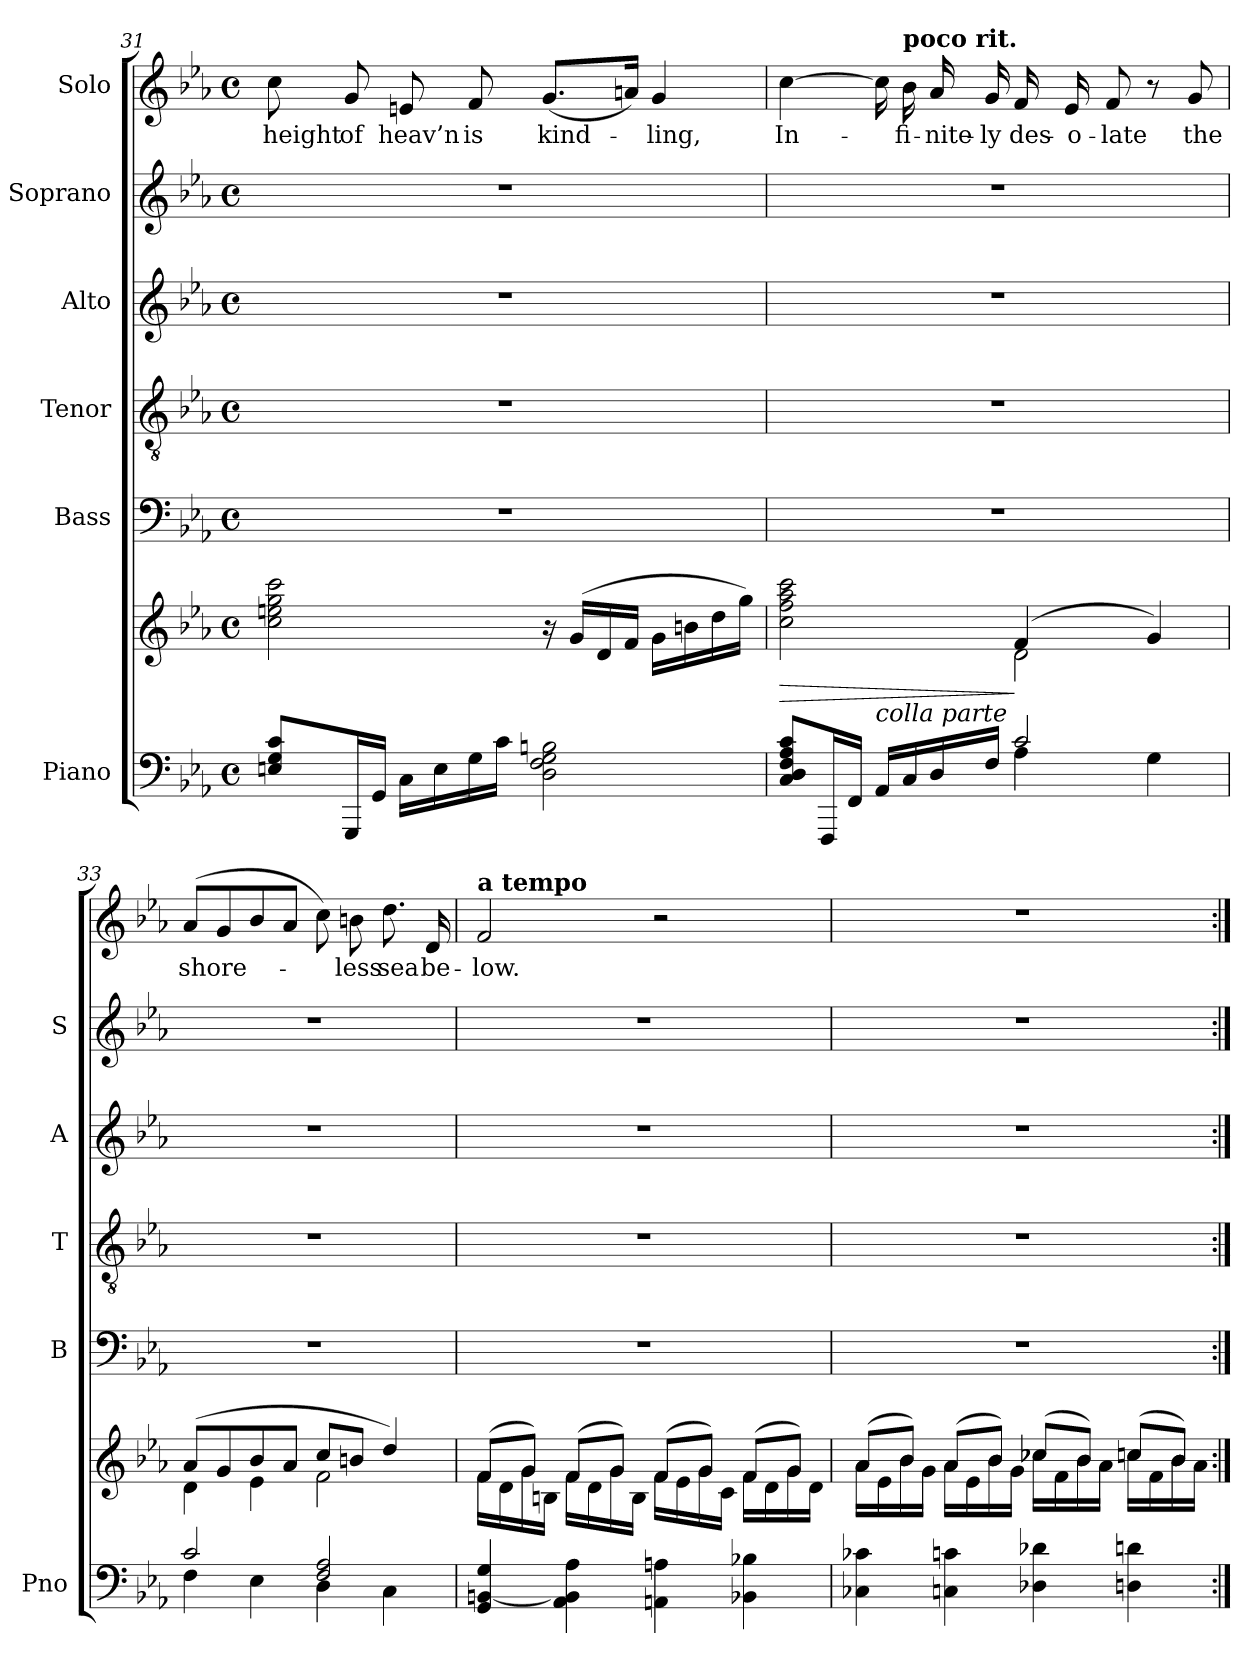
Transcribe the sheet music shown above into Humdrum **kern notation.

**kern	**kern	**dynam	**kern	**kern	**kern	**kern	**kern	**text
*part6	*part6	*part6	*part5	*part4	*part3	*part2	*part1	*part1
*staff7	*staff6	*staff6/7	*staff5	*staff4	*staff3	*staff2	*staff1	*staff1
*I"Piano	*	*	*I"Bass	*I"Tenor	*I"Alto	*I"Soprano	*I"Solo	*
*I'Pno	*	*	*I'B	*I'T	*I'A	*I'S	*	*
!!LO:LB:g=z
*clefF4	*clefG2	*	*clefF4	*clefGv2	*clefG2	*clefG2	*clefG2	*
*k[b-e-a-]	*k[b-e-a-]	*	*k[b-e-a-]	*k[b-e-a-]	*k[b-e-a-]	*k[b-e-a-]	*k[b-e-a-]	*
*M4/4	*M4/4	*	*M4/4	*M4/4	*M4/4	*M4/4	*M4/4	*
*met(c)	*met(c)	*	*met(c)	*met(c)	*met(c)	*met(c)	*met(c)	*
=31	=31	=31	=31	=31	=31	=31	=31	=31
!	!	!	!	!	!	!	!	!LO:LY:b
8En/ 8G/ 8c/L	2cc\ 2een\ 2gg\ 2ccc\	.	1r	1r	1r	1r	8cc\	height
!	!	!	!	!	!	!	!	!LO:LY:b
16GGG/L	.	.	.	.	.	.	8g/	of
16GG/JJ	.	.	.	.	.	.	.	.
!	!	!	!	!	!	!	!	!LO:LY:b
16C\LL	.	.	.	.	.	.	8en/	heav’n
16E\	.	.	.	.	.	.	.	.
!	!	!	!	!	!	!	!	!LO:LY:b
16G\	.	.	.	.	.	.	8f/	is
16c\JJ	.	.	.	.	.	.	.	.
!	!	!	!	!	!	!	!	!LO:LY:b
2D\ 2F\ 2G\ 2Bn\	16r	.	.	.	.	.	(8.g/L	kind-
.	(16g/LL	.	.	.	.	.	.	.
.	16d/	.	.	.	.	.	.	.
.	16f/JJ	.	.	.	.	.	16an/Jk)	.
!	!	!	!	!	!	!	!	!LO:LY:b
.	16g\LL	.	.	.	.	.	4g/	-ling,
.	16bn\	.	.	.	.	.	.	.
.	16dd\	.	.	.	.	.	.	.
.	16gg\JJ)	.	.	.	.	.	.	.
=32	=32	=32	=32	=32	=32	=32	=32	=32
*^	*	*	*	*	*	*	*	*
!	!	!	!LO:HP:b	!	!	!	!	!	!LO:LY:b
*	*	*^	*	*	*	*	*	*	*
8C/ 8D/ 8F/ 8A-/ 8c/L	2ryy	2cc\ 2ff\ 2aa-\ 2ccc\	2ryy	>	1r	1r	1r	1r	[4cc\	In-
16FFF/L	.	.	.	.	.	.	.	.	.	.
16FF/JJ	.	.	.	.	.	.	.	.	.	.
!LO:TX:a:i:t=colla parte	!	!	!	!	!	!	!	!	!	!
16AA-/LL	.	.	.	.	.	.	.	.	16cc\]	.
!	!	!	!	!	!	!	!	!	!LO:TX:a:B:t=poco rit.	!
!	!	!	!	!	!	!	!	!	!	!LO:LY:b
16C/	.	.	.	.	.	.	.	.	16b-\	-fi-
!	!	!	!	!	!	!	!	!	!	!LO:LY:b
16D/	.	.	.	.	.	.	.	.	16a-/	-nite-
!	!	!	!	!	!	!	!	!	!	!LO:LY:b
16F/JJ	.	.	.	.	.	.	.	.	16g/	-ly
!	!	!	!	!	!	!	!	!	!	!LO:LY:b
2c/	4A-\	(4f/	2d\	]	.	.	.	.	16f/	des-
!	!	!	!	!	!	!	!	!	!	!LO:LY:b
.	.	.	.	.	.	.	.	.	16e-/	-o-
!	!	!	!	!	!	!	!	!	!	!LO:LY:b
.	.	.	.	.	.	.	.	.	8f/	-late
.	4G\	4g/)	.	.	.	.	.	.	8r	.
!	!	!	!	!	!	!	!	!	!	!LO:LY:b
.	.	.	.	.	.	.	.	.	8g/	the
!!LO:LB:g=z
=33	=33	=33	=33	=33	=33	=33	=33	=33	=33	=33
!	!	!	!	!	!	!	!	!	!	!LO:LY:b
2c/	4F\	(8a-/L	4d\	.	1r	1r	1r	1r	(8a-/L	shore-
.	.	8g/	.	.	.	.	.	.	8g/	.
.	4E-\	8b-/	4e-\	.	.	.	.	.	8b-/	.
.	.	8a-/J	.	.	.	.	.	.	8a-/J	.
2F/ 2A-/	4D\	8cc/L	2f\	.	.	.	.	.	8cc\)	.
!	!	!	!	!	!	!	!	!	!	!LO:LY:b
.	.	8bn/J	.	.	.	.	.	.	8bn\	-less
!	!	!	!	!	!	!	!	!	!	!LO:LY:b
.	4C\	4dd/)	.	.	.	.	.	.	8.dd\	sea
!	!	!	!	!	!	!	!	!	!	!LO:LY:b
.	.	.	.	.	.	.	.	.	16d/	be-
*v	*v	*	*	*	*	*	*	*	*	*
=34	=34	=34	=34	=34	=34	=34	=34	=34	=34
!!LO:REH:place=s1:a:B:cj:fs=14:t=C
!!LO:REH:place=s6:a:B:cj:fs=14:t=C
!	!	!	!	!	!	!	!	!LO:TX:a:B:t=a tempo	!
!	!	!	!	!	!	!	!	!	!LO:LY:b
4GG/ [>4BBn/ 4G/	(8f/L	16f\LL	.	1r	1r	1r	1r	2f/	-low.
.	.	16d\	.	.	.	.	.	.	.
.	8g/J)	16g\	.	.	.	.	.	.	.
.	.	16Bn\JJ	.	.	.	.	.	.	.
4AA-\ 4BB\] 4A-\	(8f/L	16f\LL	.	.	.	.	.	.	.
.	.	16d\	.	.	.	.	.	.	.
.	8g/J)	16g\	.	.	.	.	.	.	.
.	.	16B\JJ	.	.	.	.	.	.	.
4AAn\ 4An\	(8f/L	16f\LL	.	.	.	.	.	2r	.
.	.	16e-\	.	.	.	.	.	.	.
.	8g/J)	16g\	.	.	.	.	.	.	.
.	.	16c\JJ	.	.	.	.	.	.	.
4BB-X\ 4B-X\	(8f/L	16f\LL	.	.	.	.	.	.	.
.	.	16d\	.	.	.	.	.	.	.
.	8g/J)	16g\	.	.	.	.	.	.	.
.	.	16d\JJ	.	.	.	.	.	.	.
=35	=35	=35	=35	=35	=35	=35	=35	=35	=35
4C-X\ 4c-X\	(8a-/L	16a-\LL	.	1r	1r	1r	1r	1r	.
.	.	16e-\	.	.	.	.	.	.	.
.	8b-/J)	16b-\	.	.	.	.	.	.	.
.	.	16g\JJ	.	.	.	.	.	.	.
4Cn\ 4cn\	(8a-/L	16a-\LL	.	.	.	.	.	.	.
.	.	16e-\	.	.	.	.	.	.	.
.	8b-/J)	16b-\	.	.	.	.	.	.	.
.	.	16g\JJ	.	.	.	.	.	.	.
4D-X\ 4d-X\	(8cc-X/L	16cc-\LL	.	.	.	.	.	.	.
.	.	16f\	.	.	.	.	.	.	.
.	8b-/J)	16b-\	.	.	.	.	.	.	.
.	.	16a-\JJ	.	.	.	.	.	.	.
4Dn\ 4dn\	(8ccn/L	16cc\LL	.	.	.	.	.	.	.
.	.	16f\	.	.	.	.	.	.	.
.	8b-/J)	16b-\	.	.	.	.	.	.	.
.	.	16a-\JJ	.	.	.	.	.	.	.
*	*v	*v	*	*	*	*	*	*	*
=:|!	=:|!	=:|!	=:|!	=:|!	=:|!	=:|!	=:|!	=:|!
*-	*-	*-	*-	*-	*-	*-	*-	*-
